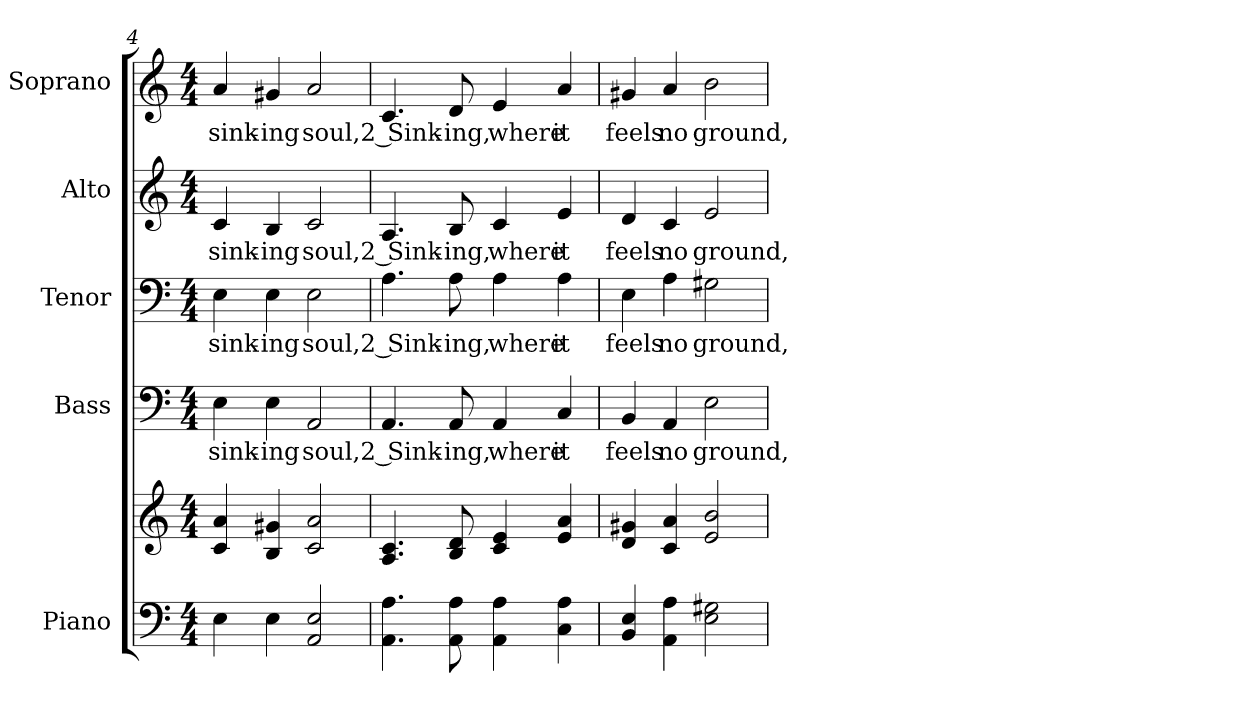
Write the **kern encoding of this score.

**kern	**kern	**kern	**text	**kern	**text	**kern	**text	**kern	**text
*part5	*part5	*part4	*part4	*part3	*part3	*part2	*part2	*part1	*part1
*staff6	*staff5	*staff4	*staff4	*staff3	*staff3	*staff2	*staff2	*staff1	*staff1
*I"Piano	*	*I"Bass	*	*I"Tenor	*	*I"Alto	*	*I"Soprano	*
*I'Pno.	*	*I'B.	*	*I'T.	*	*I'A.	*	*I'S.	*
*clefF4	*clefG2	*clefF4	*	*clefF4	*	*clefG2	*	*clefG2	*
*k[]	*k[]	*k[]	*	*k[]	*	*k[]	*	*k[]	*
*C:	*C:	*C:	*	*C:	*	*C:	*	*C:	*
*M4/4	*M4/4	*M4/4	*	*M4/4	*	*M4/4	*	*M4/4	*
=4	=4	=4	=4	=4	=4	=4	=4	=4	=4
!	!	!	!LO:LY:b:color=#000000	!	!	!	!	!	!
!	!	!	!	!	!LO:LY:b:color=#000000	!	!	!	!
!	!	!	!	!	!	!	!LO:LY:b:color=#000000	!	!
!	!	!	!	!	!	!	!	!	!LO:LY:b:color=#000000
4Ei\	4ci/ 4ai	4Ei\	sink-	4Ei\	sink-	4ci/	sink-	4ai/	sink-
!	!	!	!LO:LY:b:color=#000000	!	!	!	!	!	!
!	!	!	!	!	!LO:LY:b:color=#000000	!	!	!	!
!	!	!	!	!	!	!	!LO:LY:b:color=#000000	!	!
!	!	!	!	!	!	!	!	!	!LO:LY:b:color=#000000
4Ei\	4Bi/ 4g#Xi	4Ei\	-ing	4Ei\	-ing	4Bi/	-ing	4g#Xi/	-ing
!	!	!	!LO:LY:b:color=#000000	!	!	!	!	!	!
!	!	!	!	!	!LO:LY:b:color=#000000	!	!	!	!
!	!	!	!	!	!	!	!LO:LY:b:color=#000000	!	!
!	!	!	!	!	!	!	!	!	!LO:LY:b:color=#000000
2AAi/ 2Ei	2ci/ 2ai	2AAi/	soul,	2Ei\	soul,	2ci/	soul,	2ai/	soul,
!!LO:PB:g=z
=5	=5	=5	=5	=5	=5	=5	=5	=5	=5
!	!	!	!LO:LY:b:color=#000000	!	!	!	!	!	!
!	!	!	!	!	!LO:LY:b:color=#000000	!	!	!	!
!	!	!	!	!	!	!	!LO:LY:b:color=#000000	!	!
!	!	!	!	!	!	!	!	!	!LO:LY:b:color=#000000
4.AAi\ 4.Ai	4.Ai/ 4.ci	4.AAi/	2 Sink-	4.Ai\	2 Sink-	4.Ai/	2 Sink-	4.ci/	2 Sink-
!	!	!	!LO:LY:b:color=#000000	!	!	!	!	!	!
!	!	!	!	!	!LO:LY:b:color=#000000	!	!	!	!
!	!	!	!	!	!	!	!LO:LY:b:color=#000000	!	!
!	!	!	!	!	!	!	!	!	!LO:LY:b:color=#000000
8AAi\ 8Ai	8Bi/ 8di	8AAi/	-ing,	8Ai\	-ing,	8Bi/	-ing,	8di/	-ing,
!	!	!	!LO:LY:b:color=#000000	!	!	!	!	!	!
!	!	!	!	!	!LO:LY:b:color=#000000	!	!	!	!
!	!	!	!	!	!	!	!LO:LY:b:color=#000000	!	!
!	!	!	!	!	!	!	!	!	!LO:LY:b:color=#000000
4AAi\ 4Ai	4ci/ 4ei	4AAi/	where	4Ai\	where	4ci/	where	4ei/	where
!	!	!	!LO:LY:b:color=#000000	!	!	!	!	!	!
!	!	!	!	!	!LO:LY:b:color=#000000	!	!	!	!
!	!	!	!	!	!	!	!LO:LY:b:color=#000000	!	!
!	!	!	!	!	!	!	!	!	!LO:LY:b:color=#000000
4Ci\ 4Ai	4ei/ 4ai	4Ci/	it	4Ai\	it	4ei/	it	4ai/	it
=6	=6	=6	=6	=6	=6	=6	=6	=6	=6
!	!	!	!LO:LY:b:color=#000000	!	!	!	!	!	!
!	!	!	!	!	!LO:LY:b:color=#000000	!	!	!	!
!	!	!	!	!	!	!	!LO:LY:b:color=#000000	!	!
!	!	!	!	!	!	!	!	!	!LO:LY:b:color=#000000
4BBi/ 4Ei	4di/ 4g#Xi	4BBi/	feels	4Ei\	feels	4di/	feels	4g#Xi/	feels
!	!	!	!LO:LY:b:color=#000000	!	!	!	!	!	!
!	!	!	!	!	!LO:LY:b:color=#000000	!	!	!	!
!	!	!	!	!	!	!	!LO:LY:b:color=#000000	!	!
!	!	!	!	!	!	!	!	!	!LO:LY:b:color=#000000
4AAi\ 4Ai	4ci/ 4ai	4AAi/	no	4Ai\	no	4ci/	no	4ai/	no
!	!	!	!LO:LY:b:color=#000000	!	!	!	!	!	!
!	!	!	!	!	!LO:LY:b:color=#000000	!	!	!	!
!	!	!	!	!	!	!	!LO:LY:b:color=#000000	!	!
!	!	!	!	!	!	!	!	!	!LO:LY:b:color=#000000
2Ei\ 2G#Xi	2ei/ 2bi	2Ei\	ground,	2G#Xi\	ground,	2ei/	ground,	2bi\	ground,
=	=	=	=	=	=	=	=	=	=
*-	*-	*-	*-	*-	*-	*-	*-	*-	*-
